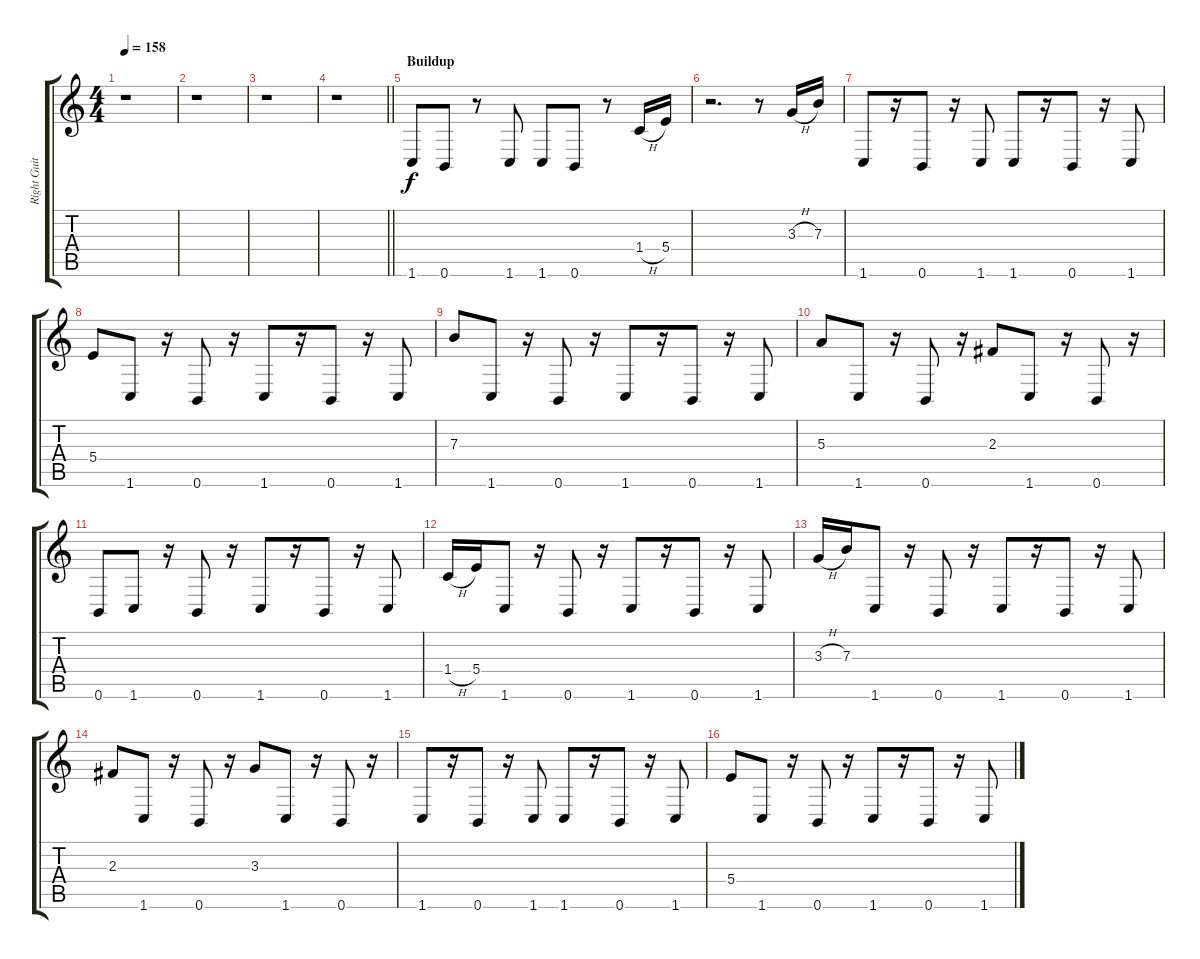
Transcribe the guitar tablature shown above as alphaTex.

\track ("Right Guitar" "Right Guit") {instrument distortionguitar}
\staff {score tabs}
\tuning (Db4 Ab3 E3 B2 Gb2 B1) {hide}
\ts (4 4)
\tempo 158
\clef g2
\ks c
r.1{dy f} |
r.1 |
r.1 |
\barLineRight lightlight
r.1 |
\section ("" "Buildup")
1.6.8 0.6.8 r.8 1.6.8 1.6.8 0.6.8 r.8 1.4{h}.16 5.4.16 |
r.2{d} r.8 3.3{h}.16 7.3.16 |
1.6.8 r.16 0.6.8 r.16 1.6.8 1.6.8 r.16 0.6.8 r.16 1.6.8 |
5.4.8 1.6.8 r.16 0.6.8 r.16 1.6.8 r.16 0.6.8 r.16 1.6.8 |
7.3.8 1.6.8 r.16 0.6.8 r.16 1.6.8 r.16 0.6.8 r.16 1.6.8 |
5.3.8 1.6.8 r.16 0.6.8 r.16 2.3.8 1.6.8 r.16 0.6.8 r.16 |
0.6.8 1.6.8 r.16 0.6.8 r.16 1.6.8 r.16 0.6.8 r.16 1.6.8 |
1.4{h}.16 5.4.16 1.6.8 r.16 0.6.8 r.16 1.6.8 r.16 0.6.8 r.16 1.6.8 |
3.3{h}.16 7.3.16 1.6.8 r.16 0.6.8 r.16 1.6.8 r.16 0.6.8 r.16 1.6.8 |
2.3.8 1.6.8 r.16 0.6.8 r.16 3.3.8 1.6.8 r.16 0.6.8 r.16 |
1.6.8 r.16 0.6.8 r.16 1.6.8 1.6.8 r.16 0.6.8 r.16 1.6.8 |
5.4.8 1.6.8 r.16 0.6.8 r.16 1.6.8 r.16 0.6.8 r.16 1.6.8
